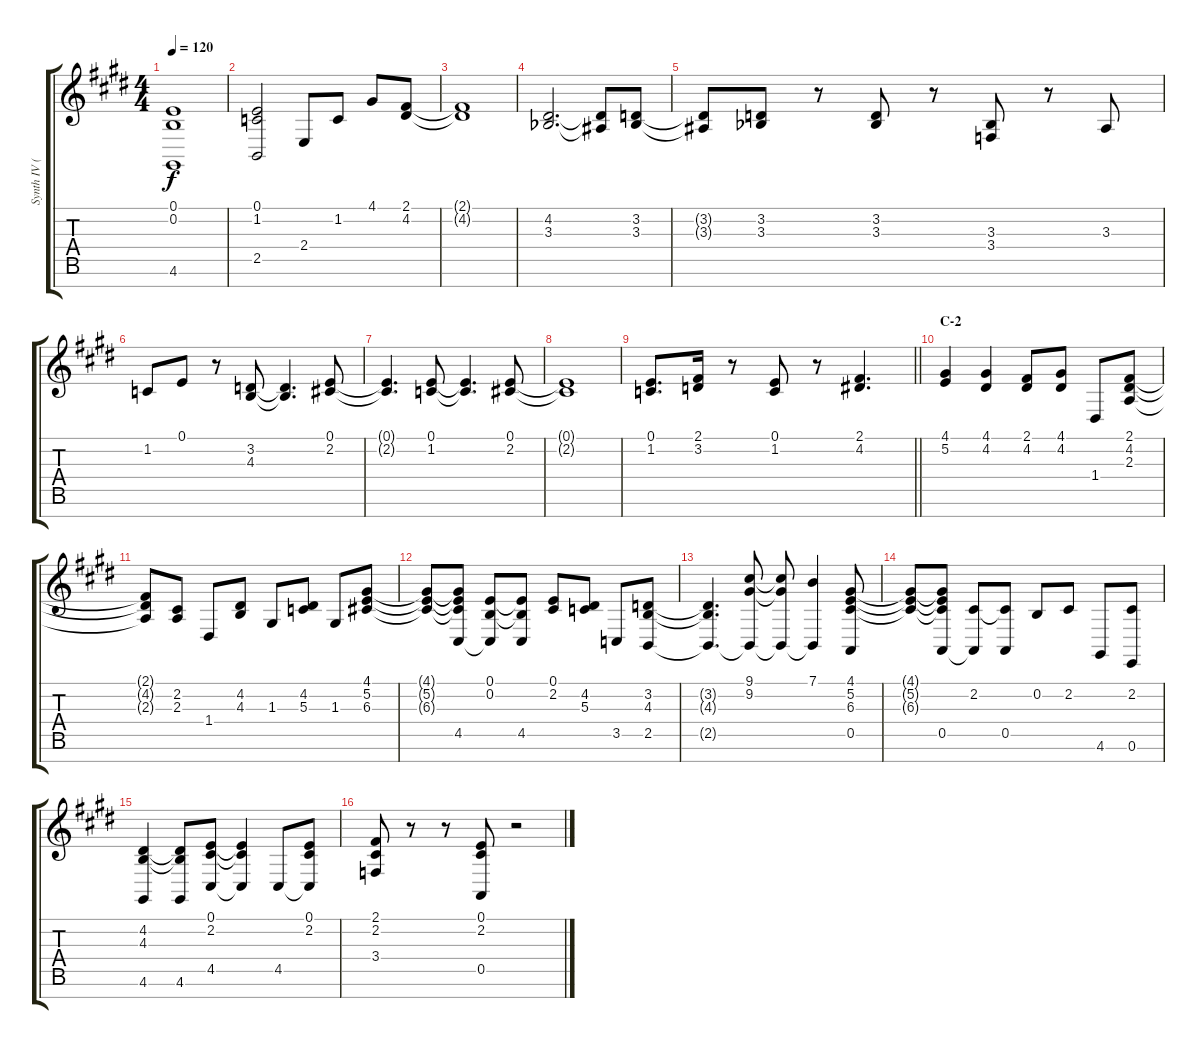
\track ("Synth IV (Kotobuki Tsumugi)" "Synth IV (") {instrument clavinet}
\staff {score tabs}
\tuning (E4 B3 G3 D3 A2 E2 B1) {hide}
\ts (4 4)
\tempo 120
\clef g2
\ks e
(0.1{t} 0.2{t} 4.6{t}).1{dy f} |
(0.1 1.2 2.5).2 2.4.8 1.2.8 4.1.8 (2.1 4.2).8 |
(2.1{t} 4.2{t}).1 |
(4.2 3.3{acc b}).2{d} (4.2{t} 3.3{t}).8 (3.2 3.3{acc b}).8 |
(3.2{t} 3.3{t}).8 (3.2 3.3{acc b}).8 r.8 (3.2 3.3{acc b}).8 r.8 (3.3{acc b} 3.4).8 r.8 3.3.8 |
1.2.8 0.1.8 r.8 (3.2 4.3).8 (3.2{t} 4.3{t}).4{d} (0.1 2.2).8 |
(0.1{t} 2.2{t}).4{d} (0.1 1.2).8 (0.1{t} 1.2{t}).4{d} (0.1 2.2).8 |
(0.1{t} 2.2{t}).1 |
\barLineRight lightlight
(0.1 1.2).8{d} (2.1 3.2).16 r.8 (0.1 1.2).8 r.8 (2.1 4.2).4{d} |
\section ("" "C-2")
(4.1 5.2).4 (4.1 4.2).4 (2.1 4.2).8 (4.1 4.2).8 1.4.8 (2.1 4.2 2.3).8 |
(2.1{t} 4.2{t} 2.3{t}).8 (2.2 2.3).8 1.4.8 (4.2 4.3).8 1.3.8 (4.2 5.3).8 1.3.8 (4.1 5.2 6.3).8 |
(4.1{t} 5.2{t} 6.3{t}).8 (4.1{t} 5.2{t} 6.3{t} 4.5).8 (0.1 0.2 4.5{t}).8 (0.1{t} 0.2{t} 4.5).8 (0.1 2.2).8 (4.2 5.3).8 3.5.8 (3.2 4.3 2.5).8 |
(3.2{t} 4.3{t} 2.5{t}).4{d} (9.1 9.2 2.5{t}).8 (9.1{t} 9.2{t} 2.5{t}).8 (7.1 2.5{t}).4 (4.1 5.2 6.3 0.5).8 |
(4.1{t} 5.2{t} 6.3{t}).8 (4.1{t} 5.2{t} 6.3{t} 0.5).8 (2.2 0.5{t}).8 (2.2{t} 0.5).8 0.2.8 2.2.8 4.6.8 (2.2 0.6).8 |
(4.2 4.3 4.6).4 (4.2{t} 4.3{t} 4.6).8 (0.1 2.2 4.5).8 (0.1{t} 2.2{t} 4.5{t}).4 4.5.8 (0.1 2.2 4.5{t}).8 |
(2.1 2.2 3.4).8 r.8 r.8 (0.1 2.2 0.5).8 r.2
